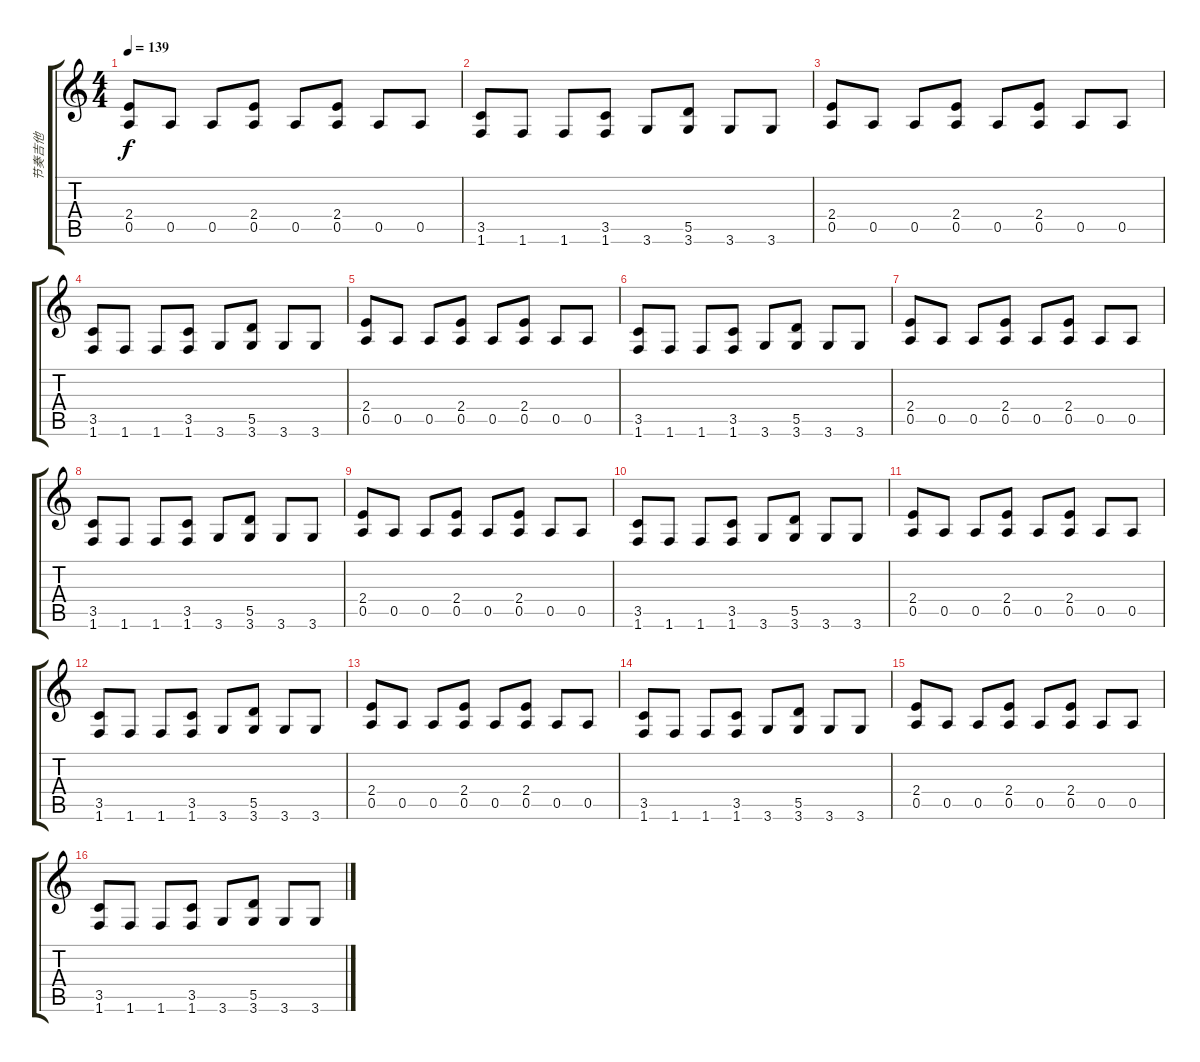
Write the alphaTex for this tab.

\track ("节奏吉他" "节奏吉他") {instrument distortionguitar}
\staff {score tabs}
\tuning (E4 B3 G3 D3 A2 E2) {hide}
\ts (4 4)
\tempo 139
\clef g2
\ks c
(2.4 0.5).8{dy f} 0.5.8 0.5.8 (2.4 0.5).8 0.5.8 (2.4 0.5).8 0.5.8 0.5.8 |
(3.5 1.6).8 1.6.8 1.6.8 (3.5 1.6).8 3.6.8 (5.5 3.6).8 3.6.8 3.6.8 |
(2.4 0.5).8 0.5.8 0.5.8 (2.4 0.5).8 0.5.8 (2.4 0.5).8 0.5.8 0.5.8 |
(3.5 1.6).8 1.6.8 1.6.8 (3.5 1.6).8 3.6.8 (5.5 3.6).8 3.6.8 3.6.8 |
(2.4 0.5).8 0.5.8 0.5.8 (2.4 0.5).8 0.5.8 (2.4 0.5).8 0.5.8 0.5.8 |
(3.5 1.6).8 1.6.8 1.6.8 (3.5 1.6).8 3.6.8 (5.5 3.6).8 3.6.8 3.6.8 |
(2.4 0.5).8 0.5.8 0.5.8 (2.4 0.5).8 0.5.8 (2.4 0.5).8 0.5.8 0.5.8 |
(3.5 1.6).8 1.6.8 1.6.8 (3.5 1.6).8 3.6.8 (5.5 3.6).8 3.6.8 3.6.8 |
(2.4 0.5).8 0.5.8 0.5.8 (2.4 0.5).8 0.5.8 (2.4 0.5).8 0.5.8 0.5.8 |
(3.5 1.6).8 1.6.8 1.6.8 (3.5 1.6).8 3.6.8 (5.5 3.6).8 3.6.8 3.6.8 |
(2.4 0.5).8 0.5.8 0.5.8 (2.4 0.5).8 0.5.8 (2.4 0.5).8 0.5.8 0.5.8 |
(3.5 1.6).8 1.6.8 1.6.8 (3.5 1.6).8 3.6.8 (5.5 3.6).8 3.6.8 3.6.8 |
(2.4 0.5).8 0.5.8 0.5.8 (2.4 0.5).8 0.5.8 (2.4 0.5).8 0.5.8 0.5.8 |
(3.5 1.6).8 1.6.8 1.6.8 (3.5 1.6).8 3.6.8 (5.5 3.6).8 3.6.8 3.6.8 |
(2.4 0.5).8 0.5.8 0.5.8 (2.4 0.5).8 0.5.8 (2.4 0.5).8 0.5.8 0.5.8 |
(3.5 1.6).8 1.6.8 1.6.8 (3.5 1.6).8 3.6.8 (5.5 3.6).8 3.6.8 3.6.8
